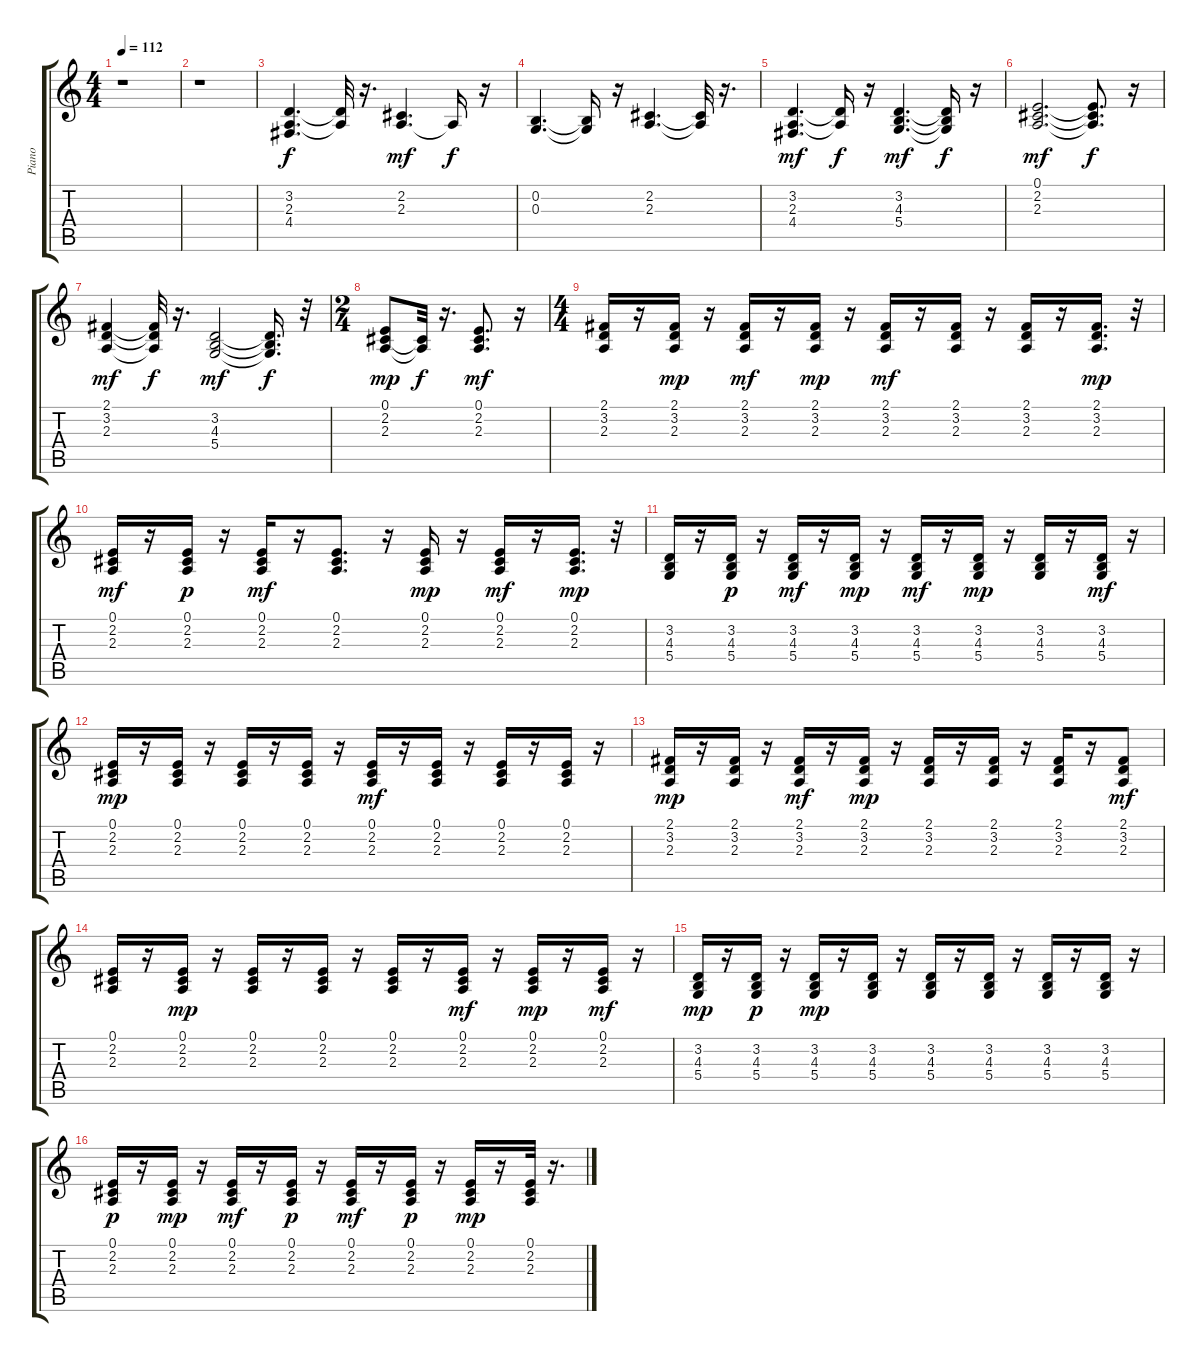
\track ("Piano" "Piano") {instrument brightacousticpiano}
\staff {score tabs}
\tuning (E4 B3 G3 D3 A2 E2) {hide}
\ts (4 4)
\tempo 112
\clef g2
\ks c
r.1{dy p} |
r.1 |
(3.2 2.3 4.4).4{d dy f} (3.2{t} 2.3{t}).32 r.16{d} (2.2 2.3).4{d dy mf} 2.3{t}.16{dy f} r.16 |
(0.2 0.3).4{d} (0.2{t} 0.3{t}).16 r.16 (2.2 2.3).4{d} (2.2{t} 2.3{t}).32 r.16{d} |
(3.2 2.3 4.4).4{d dy mf} (3.2{t} 2.3{t}).16{dy f} r.16 (3.2 4.3 5.4).4{d dy mf} (3.2{t} 4.3{t} 5.4{t}).16{dy f} r.16 |
(0.1 2.2 2.3).2{d dy mf} (0.1{t} 2.2{t} 2.3{t}).8{d dy f} r.16 |
(2.1 3.2 2.3).4{dy mf} (2.1{t} 3.2{t} 2.3{t}).32{dy f} r.16{d} (3.2 4.3 5.4).2{dy mf} (3.2{t} 4.3{t} 5.4{t}).16{d dy f} r.32 |
\ts (2 4)
(0.1 2.2 2.3).8{dy mp} (2.2{t} 2.3{t}).32{dy f} r.16{d} (0.1 2.2 2.3).8{d dy mf} r.16 |
\ts (4 4)
(2.1 3.2 2.3).16 r.16 (2.1 3.2 2.3).16{dy mp} r.16 (2.1 3.2 2.3).16{dy mf} r.16 (2.1 3.2 2.3).16{dy mp} r.16 (2.1 3.2 2.3).16{dy mf} r.16 (2.1 3.2 2.3).16 r.16 (2.1 3.2 2.3).16 r.16 (2.1 3.2 2.3).16{d dy mp} r.32 |
(0.1 2.2 2.3).16{dy mf} r.16 (0.1 2.2 2.3).16{dy p} r.16 (0.1 2.2 2.3).16{dy mf} r.16 (0.1 2.2 2.3).8{d} r.16 (0.1 2.2 2.3).16{dy mp} r.16 (0.1 2.2 2.3).16{dy mf} r.16 (0.1 2.2 2.3).16{d dy mp} r.32 |
(3.2 4.3 5.4).16 r.16 (3.2 4.3 5.4).16{dy p} r.16 (3.2 4.3 5.4).16{dy mf} r.16 (3.2 4.3 5.4).16{dy mp} r.16 (3.2 4.3 5.4).16{dy mf} r.16 (3.2 4.3 5.4).16{dy mp} r.16 (3.2 4.3 5.4).16 r.16 (3.2 4.3 5.4).16{dy mf} r.16 |
(0.1 2.2 2.3).16{dy mp} r.16 (0.1 2.2 2.3).16 r.16 (0.1 2.2 2.3).16 r.16 (0.1 2.2 2.3).16 r.16 (0.1 2.2 2.3).16{dy mf} r.16 (0.1 2.2 2.3).16 r.16 (0.1 2.2 2.3).16 r.16 (0.1 2.2 2.3).16 r.16 |
(2.1 3.2 2.3).16{dy mp} r.16 (2.1 3.2 2.3).16 r.16 (2.1 3.2 2.3).16{dy mf} r.16 (2.1 3.2 2.3).16{dy mp} r.16 (2.1 3.2 2.3).16 r.16 (2.1 3.2 2.3).16 r.16 (2.1 3.2 2.3).16 r.16 (2.1 3.2 2.3).8{dy mf} |
(0.1 2.2 2.3).16 r.16 (0.1 2.2 2.3).16{dy mp} r.16 (0.1 2.2 2.3).16 r.16 (0.1 2.2 2.3).16 r.16 (0.1 2.2 2.3).16 r.16 (0.1 2.2 2.3).16{dy mf} r.16 (0.1 2.2 2.3).16{dy mp} r.16 (0.1 2.2 2.3).16{dy mf} r.16 |
(3.2 4.3 5.4).16{dy mp} r.16 (3.2 4.3 5.4).16{dy p} r.16 (3.2 4.3 5.4).16{dy mp} r.16 (3.2 4.3 5.4).16 r.16 (3.2 4.3 5.4).16 r.16 (3.2 4.3 5.4).16 r.16 (3.2 4.3 5.4).16 r.16 (3.2 4.3 5.4).16 r.16 |
(0.1 2.2 2.3).16{dy p} r.16 (0.1 2.2 2.3).16{dy mp} r.16 (0.1 2.2 2.3).16{dy mf} r.16 (0.1 2.2 2.3).16{dy p} r.16 (0.1 2.2 2.3).16{dy mf} r.16 (0.1 2.2 2.3).16{dy p} r.16 (0.1 2.2 2.3).16{dy mp} r.16 (0.1 2.2 2.3).32 r.16{d}
